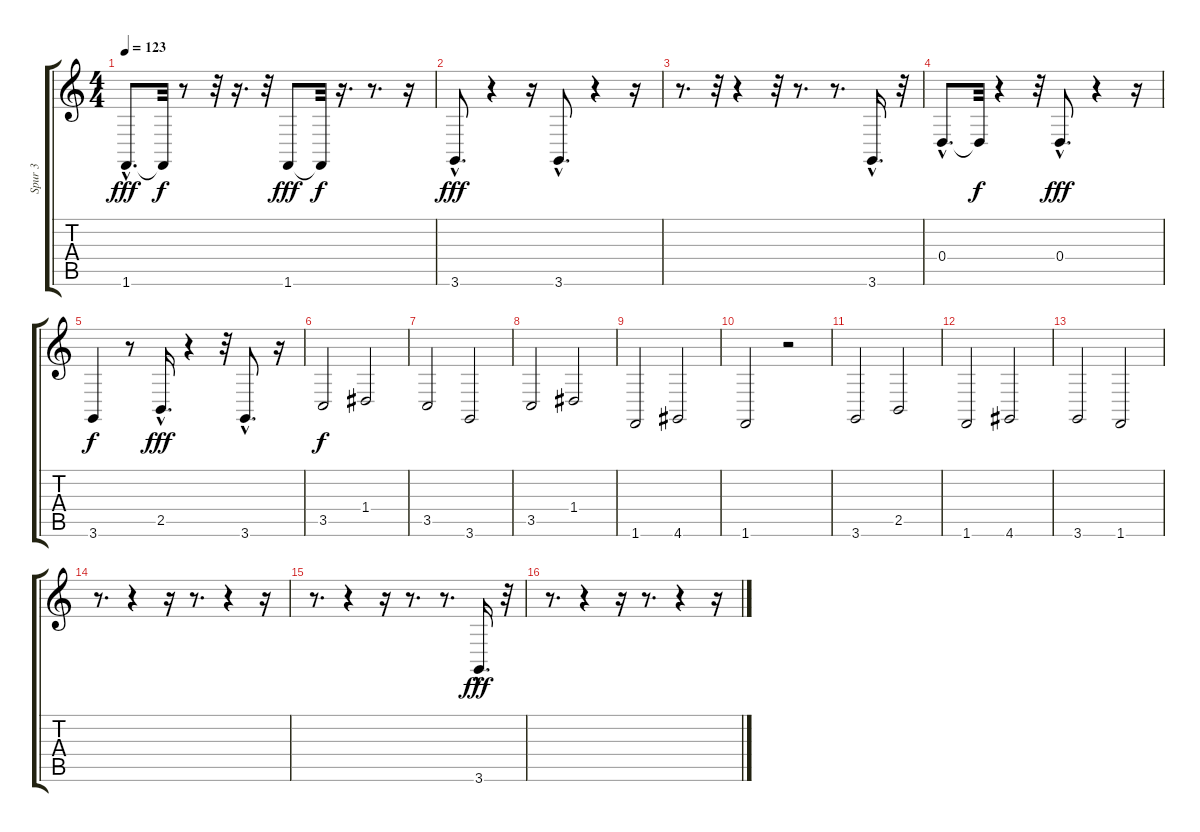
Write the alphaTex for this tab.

\track ("Spur 3" "Spur 3") {instrument tuba}
\staff {score tabs}
\tuning (E4 B3 G3 D3 A2 E2) {hide}
\ts (4 4)
\tempo 123
\clef g2
\ks c
1.6{hac}.8{d dy fff} 1.6{t}.32{dy f} r.8 r.32 r.16{d} r.32 1.6.8{dy fff} 1.6{t}.32{dy f} r.16{d} r.8{d} r.16 |
3.6{hac}.8{d dy fff} r.4 r.16 3.6{hac}.8{d} r.4 r.16 |
r.8{d} r.32 r.4 r.32 r.8{d} r.8{d} 3.6{hac}.16{d} r.32 |
0.4{hac}.8{d} 0.4{t}.32{dy f} r.4 r.32 0.4{hac}.8{d dy fff} r.4 r.16 |
3.6.4{dy f} r.8 2.5{hac}.16{d dy fff} r.4 r.32 3.6{hac}.8{d} r.16 |
3.5.2{dy f} 1.4.2 |
3.5.2 3.6.2 |
3.5.2 1.4.2 |
1.6.2 4.6.2 |
1.6.2 r.2 |
3.6.2 2.5.2 |
1.6.2 4.6.2 |
3.6.2 1.6.2 |
r.8{d} r.4 r.16 r.8{d} r.4 r.16 |
r.8{d} r.4 r.16 r.8{d} r.8{d} 3.6{hac}.16{d dy fff} r.32 |
r.8{d} r.4 r.16 r.8{d} r.4 r.16
